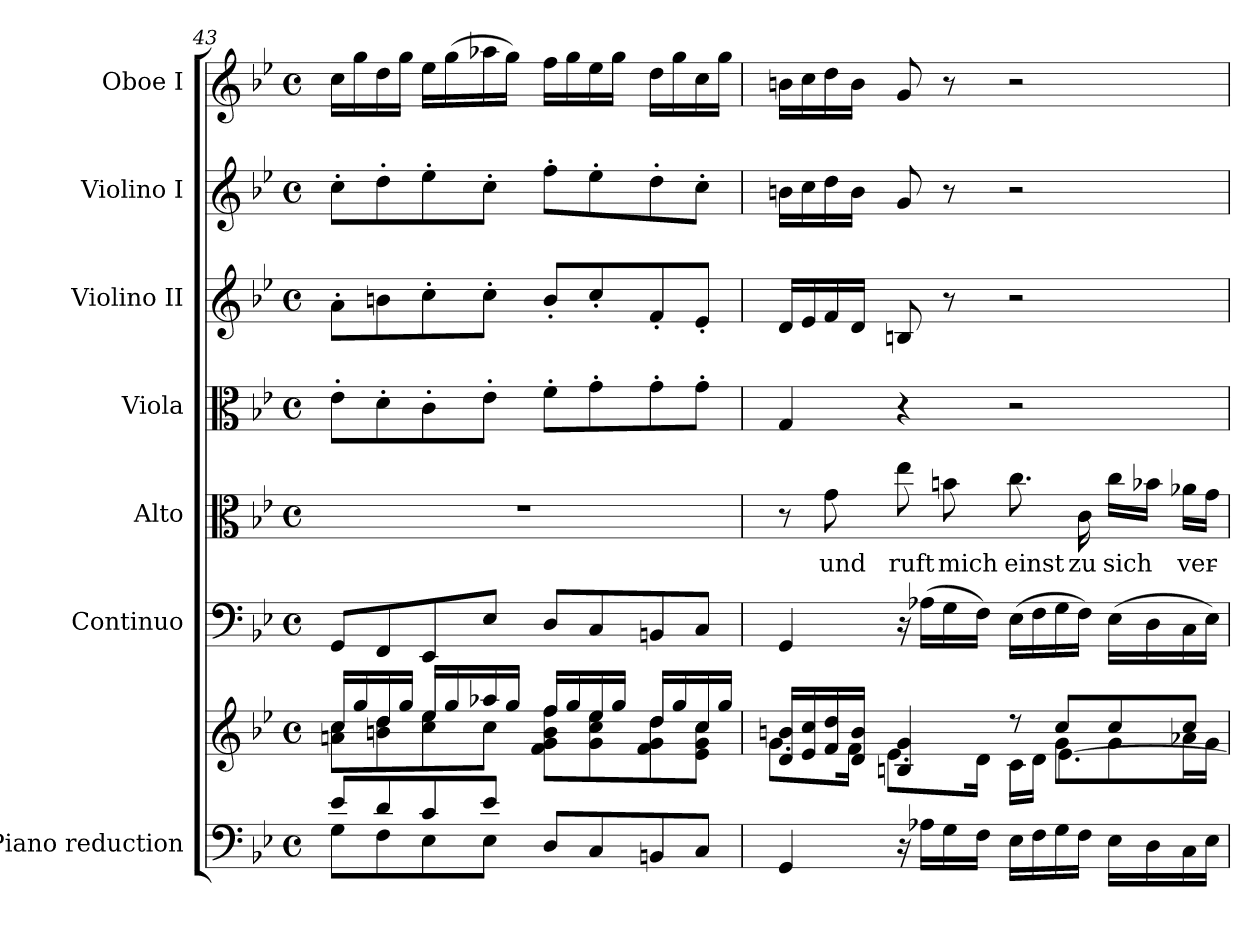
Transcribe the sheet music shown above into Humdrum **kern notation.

**kern	**kern	**kern	**dynam	**kern	**text	**kern	**kern	**kern	**kern
*part7	*part7	*part6	*part6	*part5	*part5	*part4	*part3	*part2	*part1
*staff8	*staff7	*staff6	*staff6	*staff5	*staff5	*staff4	*staff3	*staff2	*staff1
*I"Piano reduction	*	*I"Continuo	*	*I"Alto	*	*I"Viola	*I"Violino II	*I"Violino I	*I"Oboe I
*I'Pno	*	*	*	*	*	*I'Vla	*I'Vln	*I'Vln	*I'Ob
*clefF4	*clefG2	*clefF4	*	*clefC3	*	*clefC3	*clefG2	*clefG2	*clefG2
*k[b-e-]	*k[b-e-]	*k[b-e-]	*	*k[b-e-]	*	*k[b-e-]	*k[b-e-]	*k[b-e-]	*k[b-e-]
*M4/4	*M4/4	*M4/4	*	*M4/4	*	*M4/4	*M4/4	*M4/4	*M4/4
*met(c)	*met(c)	*met(c)	*	*met(c)	*	*met(c)	*met(c)	*met(c)	*met(c)
=43	=43	=43	=43	=43	=43	=43	=43	=43	=43
*^	*^	*	*	*	*	*	*	*	*
8e-/L	8G\L	16cc/LL	8an\ 8cc\L	8GG/L	.	1r	.	8e-'\L	8a'\L	8cc'\L	16cc\LL
.	.	16gg/	.	.	.	.	.	.	.	.	16gg\
8d/	8F\	16dd/	8bn\ 8dd\	8FF/	.	.	.	8d'\	8bn\	8dd'\	16dd\
.	.	16gg/JJ	.	.	.	.	.	.	.	.	16gg\JJ
8c/	8E-\	16ee-/LL	8cc\ 8ee-\	8EE-/	.	.	.	8c'\	8cc'\	8ee-'\	16ee-\LL
.	.	16gg/	.	.	.	.	.	.	.	.	(16gg\
8e-/J	8E-\J	16aa-X/	8cc\J	8E-/J	.	.	.	8e-'\J	8cc'\J	8cc'\J	16aa-X\
.	.	16gg/JJ	.	.	.	.	.	.	.	.	16gg\JJ)
8D/L	2ryy	16ff/LL	8f\ 8g\ 8b\ 8ff\L	8D/L	.	.	.	8f'\L	8b'/L	8ff'\L	16ff\LL
.	.	16gg/	.	.	.	.	.	.	.	.	16gg\
8C/	.	16ee-/	8g\ 8cc\ 8ee-\	8C/	.	.	.	8g'\	8cc'/	8ee-'\	16ee-\
.	.	16gg/JJ	.	.	.	.	.	.	.	.	16gg\JJ
8BBn/	.	16dd/LL	8f\ 8g\ 8dd\	8BBn/	.	.	.	8g'\	8f'/	8dd'\	16dd\LL
.	.	16gg/	.	.	.	.	.	.	.	.	16gg\
8C/J	.	16cc/	8e-\ 8g\ 8cc\J	8C/J	.	.	.	8g'\J	8e-'/J	8cc'\J	16cc\
.	.	16gg/JJ	.	.	.	.	.	.	.	.	16gg\JJ
*v	*v	*	*	*	*	*	*	*	*	*	*
=44	=44	=44	=44	=44	=44	=44	=44	=44	=44	=44
*	*	*^	*	*	*	*	*	*	*	*
4GG/	16d/ 16bn/LL	8.g\L	2ryy	4GG/	.	8r	.	4G/	16d/LL	16bn\LL	16bn\LL
.	16e-/ 16cc/	.	.	.	.	.	.	.	16e-/	16cc\	16cc\
!	!	!	!	!	!	!	!LO:LY:b	!	!	!	!
.	16f/ 16dd/	.	.	.	.	8g\	und	.	16f/	16dd\	16dd\
.	16d/ 16b/JJ	16f\Jk	.	.	.	.	.	.	16d/JJ	16b\JJ	16b\JJ
!	!	!	!	!	!	!	!LO:LY:b	!	!	!	!
16r	4Bn/ 4g/	8.e-\L	.	16r	.	8ee-\	ruft	4r	8Bn/	8g/	8g/
!	!	!	!	!	!LO:DY:a	!	!	!	!	!	!
!	!	!	!	!	!LO:DY:n=1:a	!	!	!	!	!	!
!	!	!	!	!	!LO:DY:n=2:a	!	!	!	!	!	!
16A-X\LL	.	.	.	(16A-X\LL	other-dynamics p other-dynamics	.	.	.	.	.	.
!	!	!	!	!	!	!	!LO:LY:b	!	!	!	!
16G\	.	.	.	16G\	.	8bn\	mich	.	8r	8r	8r
16F\JJ	.	16d\Jk	.	16F\JJ)	.	.	.	.	.	.	.
!	!	!	!	!	!	!	!LO:LY:b	!	!	!	!
16E-\LL	8r	8ryy	16c\LL	(16E-\LL	.	8.cc\	einst	2r	2r	2r	2r
16F\	.	.	16d\JJ	16F\	.	.	.	.	.	.	.
16G\	8cc/L	8g\L	[4.e-\	16G\	.	.	.	.	.	.	.
!	!	!	!	!	!	!	!LO:LY:b	!	!	!	!
16F\JJ	.	.	.	16F\JJ)	.	16c\	zu	.	.	.	.
!	!	!	!	!	!	!	!LO:LY:b	!	!	!	!
16E-\LL	8cc/	8g\	.	(16E-\LL	.	16cc\LL	sich	.	.	.	.
16D\	.	.	.	16D\	.	16b-X\JJ	.	.	.	.	.
!	!	!	!	!	!	!	!LO:LY:b	!	!	!	!
16C\	8cc/J	16a-X\L	.	16C\	.	16a-X\LL	ver-	.	.	.	.
16E-\JJ	.	16g\JJ	.	16E-\JJ)	.	16g\JJ	.	.	.	.	.
*	*v	*v	*v	*	*	*	*	*	*	*	*
=	=	=	=	=	=	=	=	=	=
*-	*-	*-	*-	*-	*-	*-	*-	*-	*-
